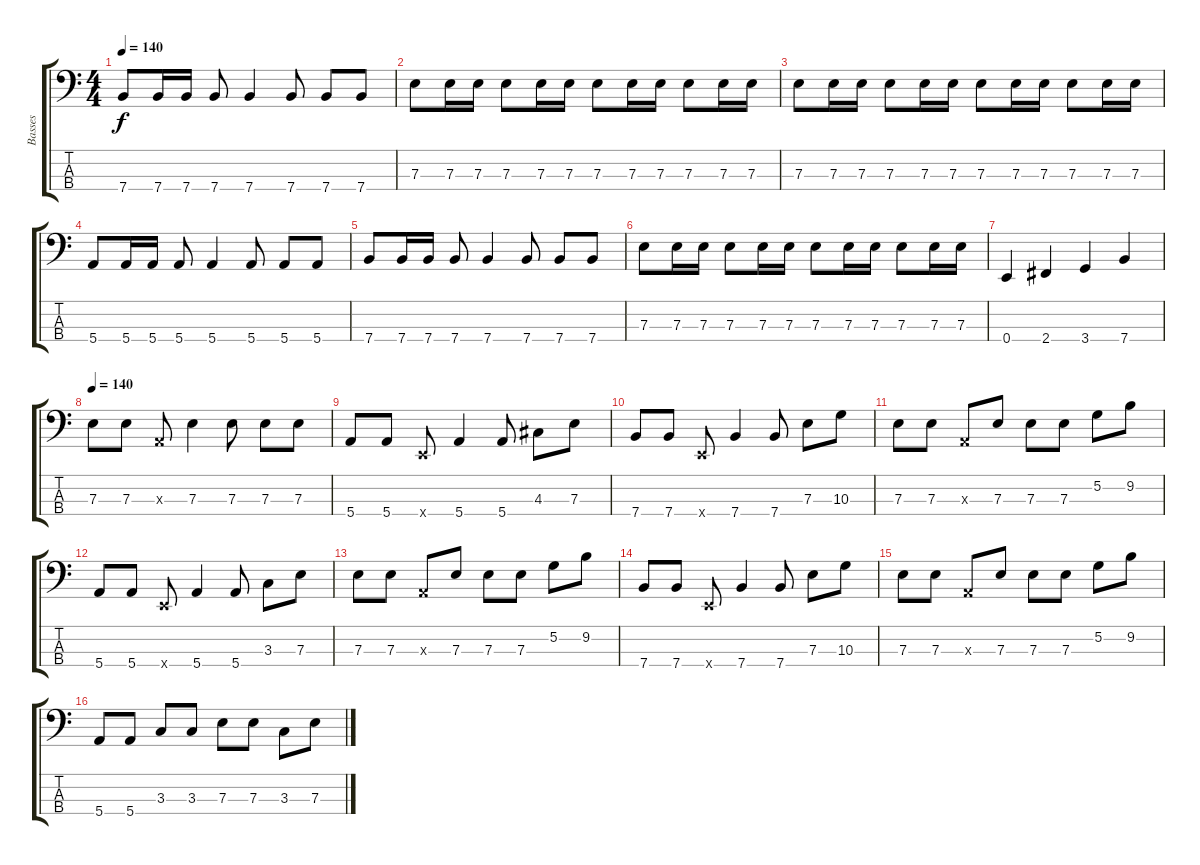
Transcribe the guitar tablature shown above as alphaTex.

\track ("Basses" "Basses") {instrument electricbasspick}
\staff {score tabs}
\tuning (G2 D2 A1 E1) {hide}
\ts (4 4)
\tempo 140
\clef f4
\ks c
7.4.8{dy f} 7.4.16 7.4.16 7.4.8 7.4.4 7.4.8 7.4.8 7.4.8 |
7.3.8 7.3.16 7.3.16 7.3.8 7.3.16 7.3.16 7.3.8 7.3.16 7.3.16 7.3.8 7.3.16 7.3.16 |
7.3.8 7.3.16 7.3.16 7.3.8 7.3.16 7.3.16 7.3.8 7.3.16 7.3.16 7.3.8 7.3.16 7.3.16 |
5.4.8 5.4.16 5.4.16 5.4.8 5.4.4 5.4.8 5.4.8 5.4.8 |
7.4.8 7.4.16 7.4.16 7.4.8 7.4.4 7.4.8 7.4.8 7.4.8 |
7.3.8 7.3.16 7.3.16 7.3.8 7.3.16 7.3.16 7.3.8 7.3.16 7.3.16 7.3.8 7.3.16 7.3.16 |
0.4.4 2.4.4 3.4.4 7.4.4 |
\tempo 140
7.3.8 7.3.8 0.3{x}.8 7.3.4 7.3.8 7.3.8 7.3.8 |
5.4.8 5.4.8 0.4{x}.8 5.4.4 5.4.8 4.3.8 7.3.8 |
7.4.8 7.4.8 0.4{x}.8 7.4.4 7.4.8 7.3.8 10.3.8 |
7.3.8 7.3.8 0.3{x}.8 7.3.8 7.3.8 7.3.8 5.2.8 9.2.8 |
5.4.8 5.4.8 0.4{x}.8 5.4.4 5.4.8 3.3.8 7.3.8 |
7.3.8 7.3.8 0.3{x}.8 7.3.8 7.3.8 7.3.8 5.2.8 9.2.8 |
7.4.8 7.4.8 0.4{x}.8 7.4.4 7.4.8 7.3.8 10.3.8 |
7.3.8 7.3.8 0.3{x}.8 7.3.8 7.3.8 7.3.8 5.2.8 9.2.8 |
5.4.8 5.4.8 3.3.8 3.3.8 7.3.8 7.3.8 3.3.8 7.3.8
